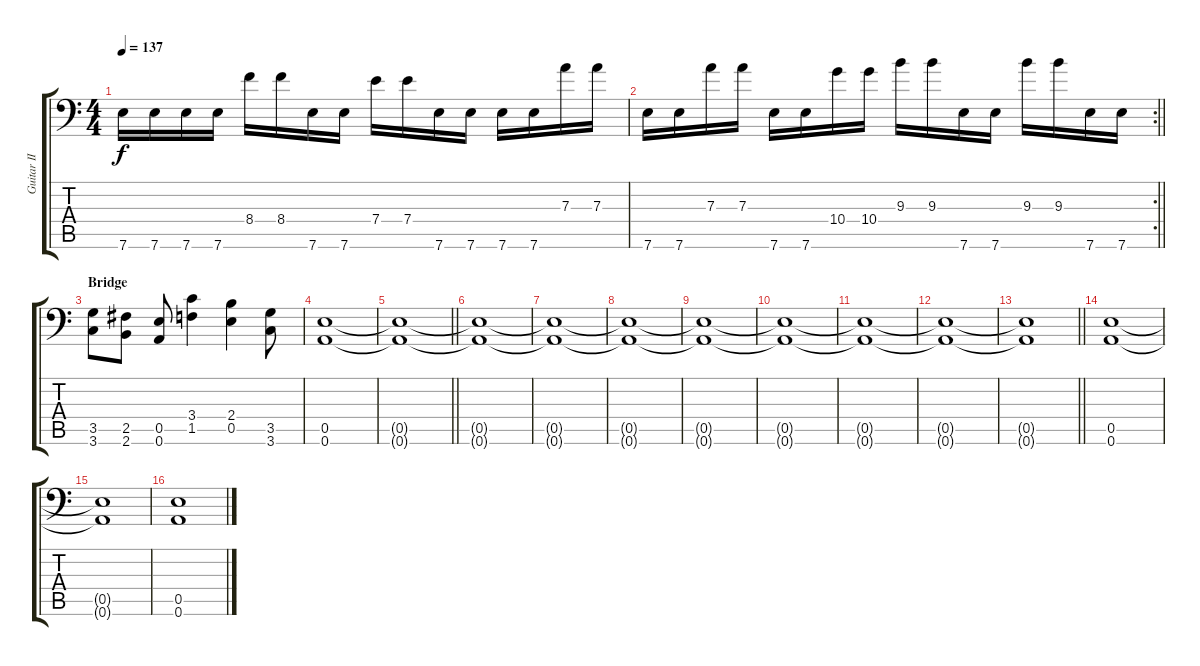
\track ("Guitar II" "Guitar II") {instrument distortionguitar}
\staff {score tabs}
\tuning (B3 Gb3 D3 A2 E2 A1) {hide}
\ts (4 4)
\tempo 137
\clef f4
\ks c
7.6.16{dy f} 7.6.16 7.6.16 7.6.16 8.4.16 8.4.16 7.6.16 7.6.16 7.4.16 7.4.16 7.6.16 7.6.16 7.6.16 7.6.16 7.3.16 7.3.16 |
\rc 2
\barLineRight lightlight
7.6.16 7.6.16 7.3.16 7.3.16 7.6.16 7.6.16 10.4.16 10.4.16 9.3.16 9.3.16 7.6.16 7.6.16 9.3.16 9.3.16 7.6.16 7.6.16 |
\section ("" "Bridge")
(3.5 3.6).8 (2.5 2.6).8 (0.5 0.6).8 (3.4 1.5).4 (2.4 0.5).4 (3.5 3.6).8 |
(0.5 0.6).1 |
\barLineRight lightlight
(0.5{t} 0.6{t}).1 |
\section ("" "")
(0.5{t} 0.6{t}).1 |
(0.5{t} 0.6{t}).1 |
(0.5{t} 0.6{t}).1 |
(0.5{t} 0.6{t}).1 |
(0.5{t} 0.6{t}).1 |
(0.5{t} 0.6{t}).1 |
(0.5{t} 0.6{t}).1 |
\barLineRight lightlight
(0.5{t} 0.6{t}).1 |
\section ("" "")
(0.5 0.6).1 |
(0.5{t} 0.6{t}).1 |
(0.5 0.6).1
